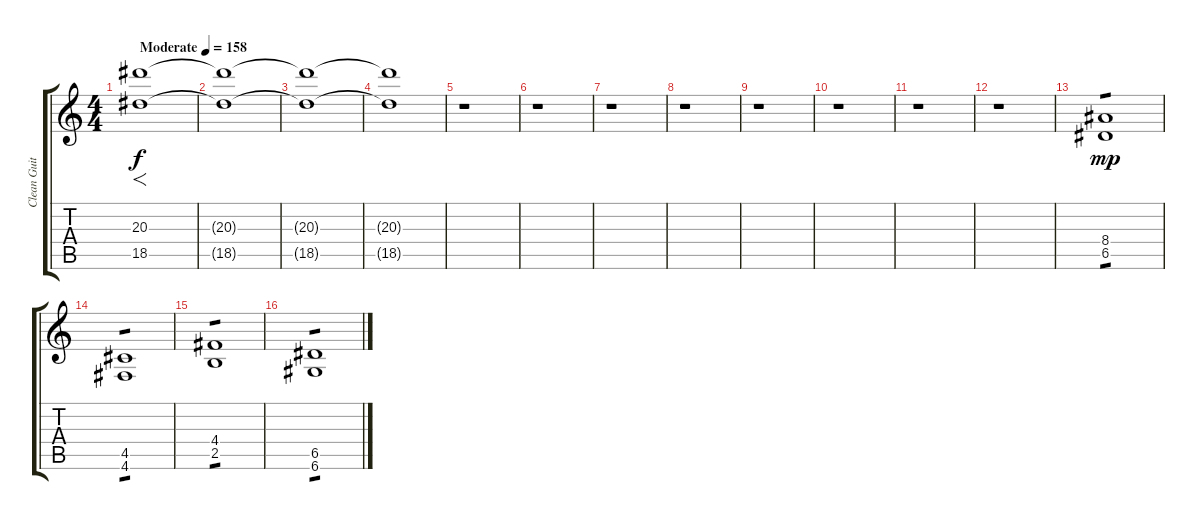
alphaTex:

\track ("Clean Guitar ~ Tomo" "Clean Guit") {instrument acousticguitarsteel}
\staff {score tabs}
\tuning (E4 B3 G3 D3 A2 D2) {hide}
\ts (4 4)
\tempo (158 "Moderate")
\clef g2
\ks c
(20.3 18.5).1{f dy f instrument acousticguitarsteel} |
(20.3{t} 18.5{t}).1 |
(20.3{t} 18.5{t}).1 |
(20.3{t} 18.5{t}).1 |
r.1 |
r.1 |
r.1 |
r.1 |
r.1 |
r.1 |
r.1 |
r.1 |
(8.4 6.5).1{tp 1 dy mp} |
(4.5 4.6).1{tp 1} |
(4.4 2.5).1{tp 1} |
(6.5 6.6).1{tp 1}
